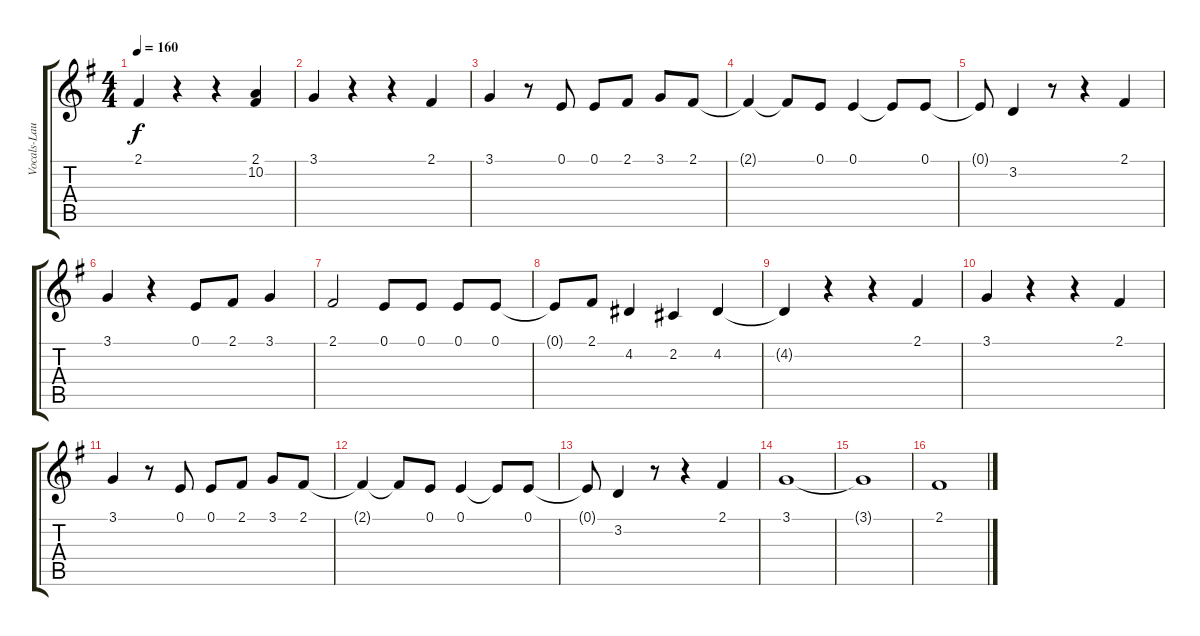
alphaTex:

\track ("Vocals-Lauri" "Vocals-Lau") {instrument brightacousticpiano}
\staff {score tabs}
\tuning (E4 B3 G3 D3 A2 E2) {hide}
\ts (4 4)
\tempo 160
\clef g2
\ks g
2.1{t}.4{dy f} r.4 r.4 (2.1 10.2).4 |
3.1.4 r.4 r.4 2.1.4 |
3.1.4 r.8 0.1.8 0.1.8 2.1.8 3.1.8 2.1.8 |
2.1{t}.4 2.1{t}.8 0.1.8 0.1.4 0.1{t}.8 0.1.8 |
0.1{t}.8 3.2.4 r.8 r.4 2.1.4 |
3.1.4 r.4 0.1.8 2.1.8 3.1.4 |
2.1.2 0.1.8 0.1.8 0.1.8 0.1.8 |
0.1{t}.8 2.1.8 4.2.4 2.2.4 4.2.4 |
4.2{t}.4 r.4 r.4 2.1.4 |
3.1.4 r.4 r.4 2.1.4 |
3.1.4 r.8 0.1.8 0.1.8 2.1.8 3.1.8 2.1.8 |
2.1{t}.4 2.1{t}.8 0.1.8 0.1.4 0.1{t}.8 0.1.8 |
0.1{t}.8 3.2.4 r.8 r.4 2.1.4 |
3.1.1 |
3.1{t}.1 |
2.1.1
